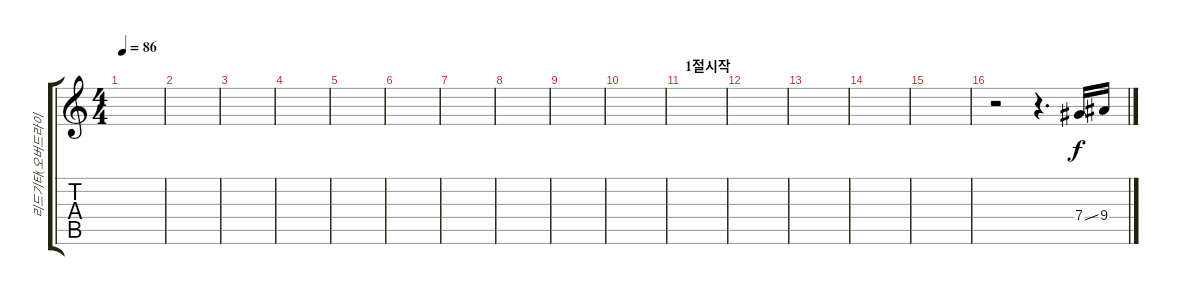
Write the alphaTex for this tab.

\track ("리드기타(오버드라이브)" "리드기타(오버드라이") {instrument overdrivenguitar}
\staff {score tabs}
\tuning (Eb4 Bb3 Gb3 Db3 Ab2 Eb2) {hide}
\ts (4 4)
\tempo 86
\clef g2
\ks c
|
|
|
|
|
|
|
|
|
|
\section ("" "1절시작")
|
|
|
|
|
r.2 r.4{d} 7.4{ss}.16 9.4.16
